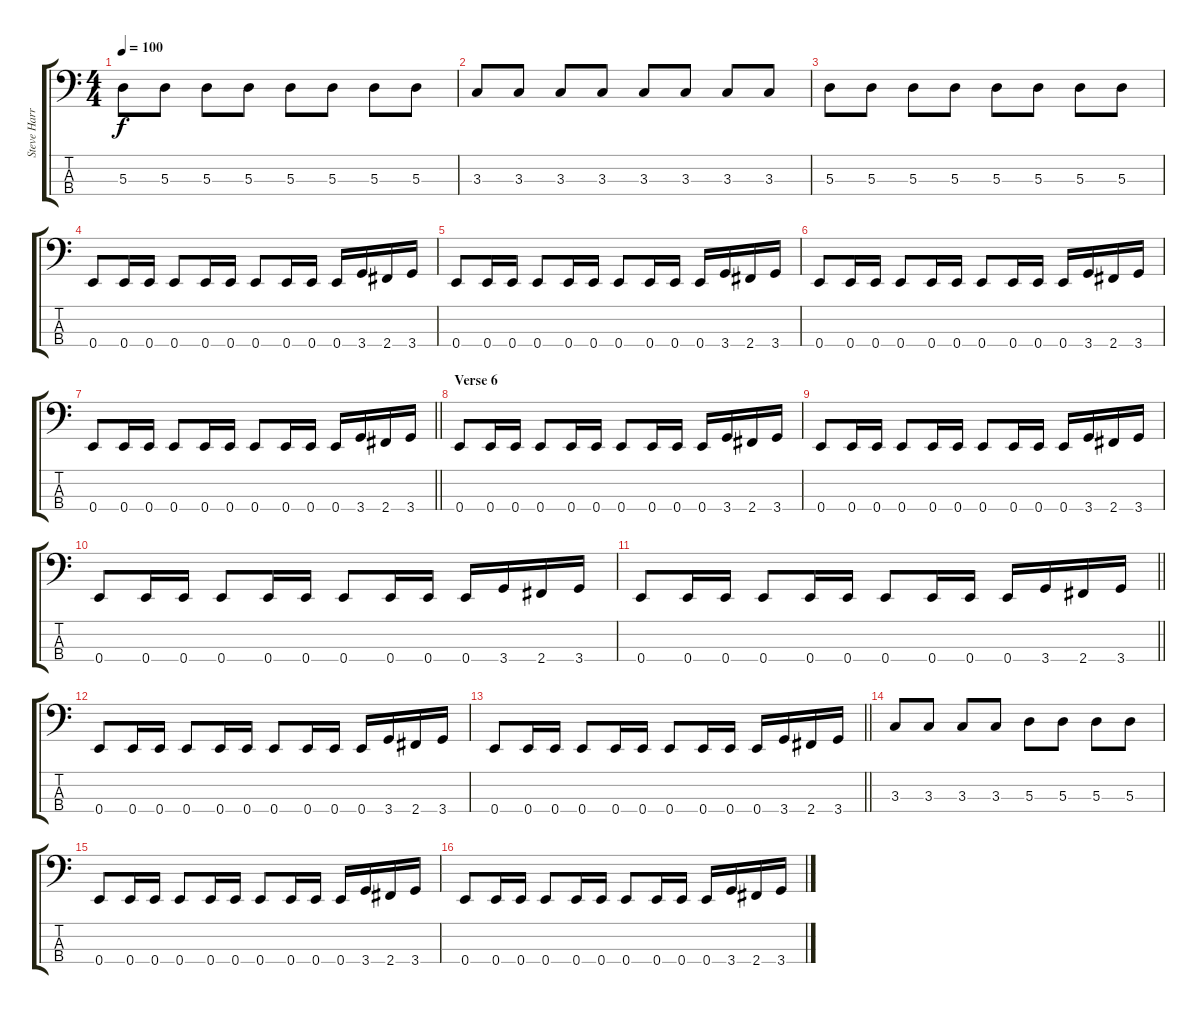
\track ("Steve Harris" "Steve Harr") {instrument electricbassfinger}
\staff {score tabs}
\tuning (G2 D2 A1 E1) {hide}
\ts (4 4)
\tempo 100
\clef f4
\ks c
5.3.8{dy f} 5.3.8 5.3.8 5.3.8 5.3.8 5.3.8 5.3.8 5.3.8 |
3.3.8 3.3.8 3.3.8 3.3.8 3.3.8 3.3.8 3.3.8 3.3.8 |
5.3.8 5.3.8 5.3.8 5.3.8 5.3.8 5.3.8 5.3.8 5.3.8 |
0.4.8 0.4.16 0.4.16 0.4.8 0.4.16 0.4.16 0.4.8 0.4.16 0.4.16 0.4.16 3.4.16 2.4.16 3.4.16 |
0.4.8 0.4.16 0.4.16 0.4.8 0.4.16 0.4.16 0.4.8 0.4.16 0.4.16 0.4.16 3.4.16 2.4.16 3.4.16 |
0.4.8 0.4.16 0.4.16 0.4.8 0.4.16 0.4.16 0.4.8 0.4.16 0.4.16 0.4.16 3.4.16 2.4.16 3.4.16 |
\barLineRight lightlight
0.4.8 0.4.16 0.4.16 0.4.8 0.4.16 0.4.16 0.4.8 0.4.16 0.4.16 0.4.16 3.4.16 2.4.16 3.4.16 |
\section ("" "Verse 6")
0.4.8 0.4.16 0.4.16 0.4.8 0.4.16 0.4.16 0.4.8 0.4.16 0.4.16 0.4.16 3.4.16 2.4.16 3.4.16 |
0.4.8 0.4.16 0.4.16 0.4.8 0.4.16 0.4.16 0.4.8 0.4.16 0.4.16 0.4.16 3.4.16 2.4.16 3.4.16 |
0.4.8 0.4.16 0.4.16 0.4.8 0.4.16 0.4.16 0.4.8 0.4.16 0.4.16 0.4.16 3.4.16 2.4.16 3.4.16 |
\barLineRight lightlight
0.4.8 0.4.16 0.4.16 0.4.8 0.4.16 0.4.16 0.4.8 0.4.16 0.4.16 0.4.16 3.4.16 2.4.16 3.4.16 |
0.4.8 0.4.16 0.4.16 0.4.8 0.4.16 0.4.16 0.4.8 0.4.16 0.4.16 0.4.16 3.4.16 2.4.16 3.4.16 |
\barLineRight lightlight
0.4.8 0.4.16 0.4.16 0.4.8 0.4.16 0.4.16 0.4.8 0.4.16 0.4.16 0.4.16 3.4.16 2.4.16 3.4.16 |
3.3.8 3.3.8 3.3.8 3.3.8 5.3.8 5.3.8 5.3.8 5.3.8 |
0.4.8 0.4.16 0.4.16 0.4.8 0.4.16 0.4.16 0.4.8 0.4.16 0.4.16 0.4.16 3.4.16 2.4.16 3.4.16 |
0.4.8 0.4.16 0.4.16 0.4.8 0.4.16 0.4.16 0.4.8 0.4.16 0.4.16 0.4.16 3.4.16 2.4.16 3.4.16
